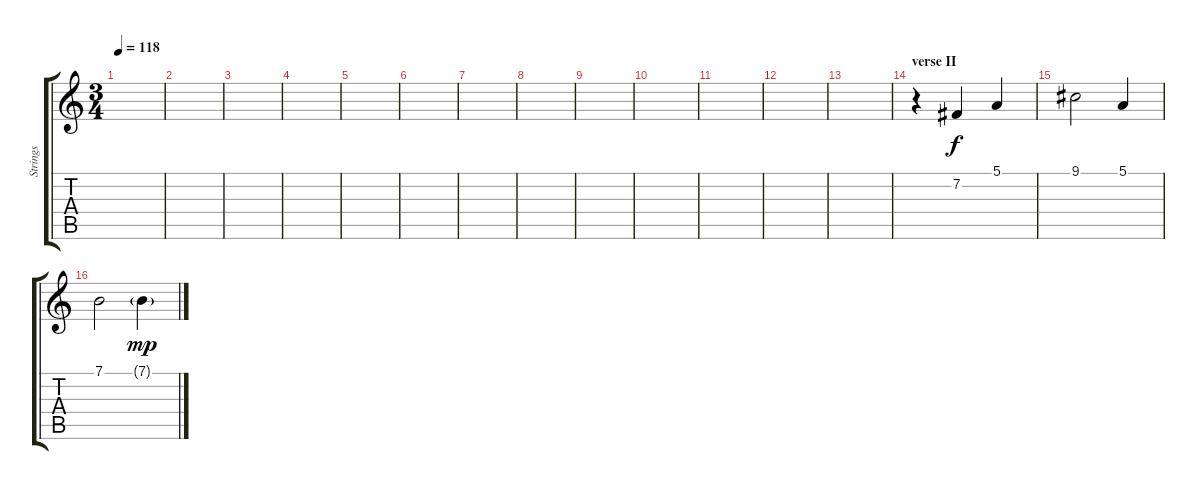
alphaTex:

\track ("Strings" "Strings") {instrument stringensemble1}
\staff {score tabs}
\tuning (E4 B3 G3 D3 A2 E2) {hide}
\ts (3 4)
\tempo 118
\clef g2
\ks c
|
|
|
|
|
|
|
|
|
|
|
|
|
\section ("" "verse II")
r.4 7.2.4 5.1.4 |
9.1.2 5.1.4 |
7.1.2 7.1{g}.4{dy mp}
